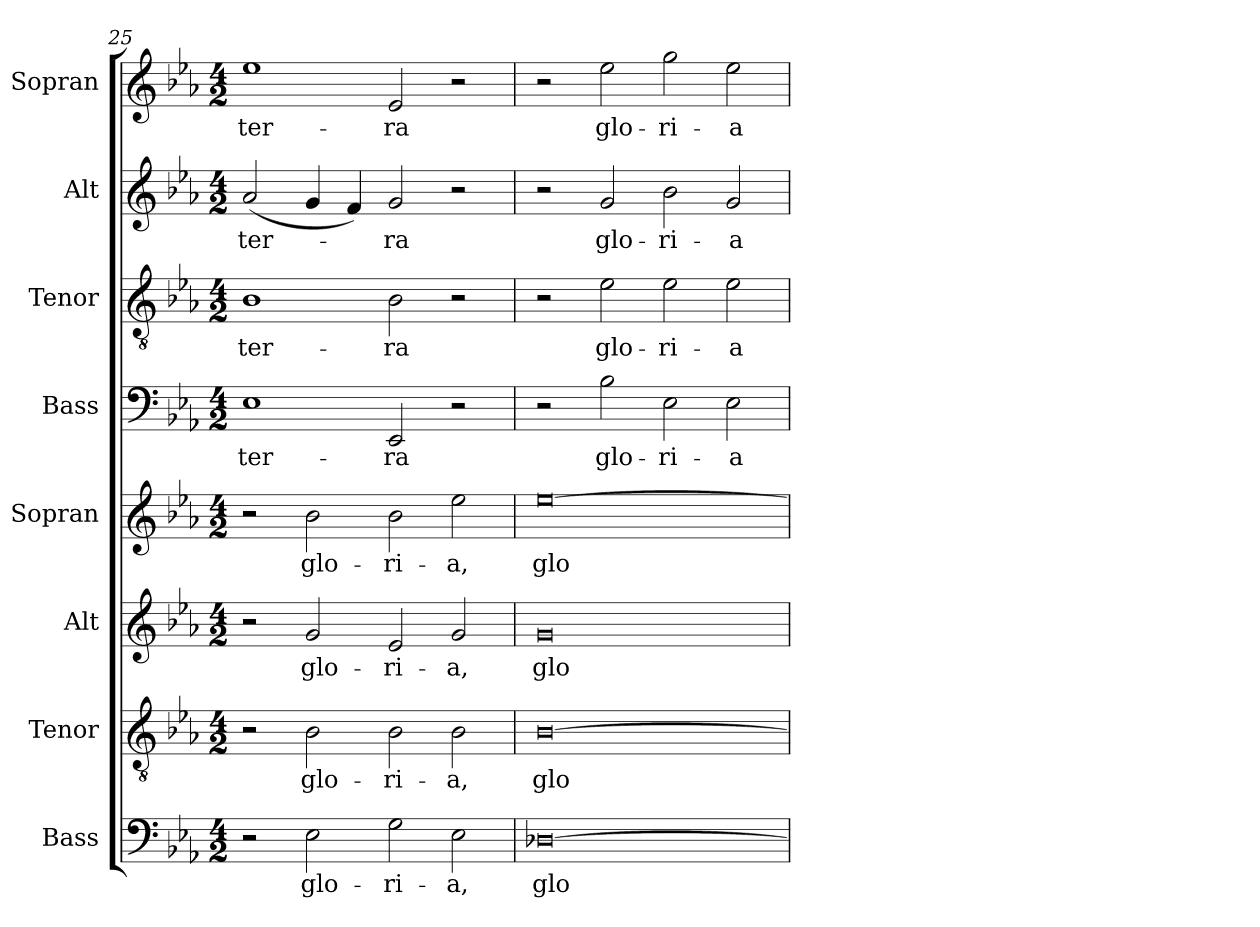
**kern	**text	**kern	**text	**kern	**text	**kern	**text	**kern	**text	**kern	**text	**kern	**text	**kern	**text
*part8	*part8	*part7	*part7	*part6	*part6	*part5	*part5	*part4	*part4	*part3	*part3	*part2	*part2	*part1	*part1
*staff8	*staff8	*staff7	*staff7	*staff6	*staff6	*staff5	*staff5	*staff4	*staff4	*staff3	*staff3	*staff2	*staff2	*staff1	*staff1
*I"Bass	*	*I"Tenor	*	*I"Alt	*	*I"Sopran	*	*I"Bass	*	*I"Tenor	*	*I"Alt	*	*I"Sopran	*
*I'B.	*	*I'T.	*	*I'A.	*	*I'S.	*	*I'B.	*	*I'T.	*	*I'A.	*	*I'S.	*
!!LO:PB:g=z
*clefF4	*	*clefGv2	*	*clefG2	*	*clefG2	*	*clefF4	*	*clefGv2	*	*clefG2	*	*clefG2	*
*k[b-e-a-]	*	*k[b-e-a-]	*	*k[b-e-a-]	*	*k[b-e-a-]	*	*k[b-e-a-]	*	*k[b-e-a-]	*	*k[b-e-a-]	*	*k[b-e-a-]	*
*E-:	*	*E-:	*	*E-:	*	*E-:	*	*E-:	*	*E-:	*	*E-:	*	*E-:	*
*M4/2	*	*M4/2	*	*M4/2	*	*M4/2	*	*M4/2	*	*M4/2	*	*M4/2	*	*M4/2	*
=25	=25	=25	=25	=25	=25	=25	=25	=25	=25	=25	=25	=25	=25	=25	=25
!	!	!	!	!	!	!	!	!	!LO:LY:b	!	!LO:LY:b	!	!LO:LY:b	!	!LO:LY:b
2r	.	2r	.	2r	.	2r	.	1E-	ter-	1B-	ter-	(<2a-/	ter-	1ee-	ter-
!	!LO:LY:b	!	!LO:LY:b	!	!LO:LY:b	!	!LO:LY:b	!	!	!	!	!	!	!	!
2E-\	glo-	2B-\	glo-	2g/	glo-	2b-\	glo-	.	.	.	.	4g/	.	.	.
.	.	.	.	.	.	.	.	.	.	.	.	4f/)	.	.	.
!	!LO:LY:b	!	!LO:LY:b	!	!LO:LY:b	!	!LO:LY:b	!	!LO:LY:b	!	!LO:LY:b	!	!LO:LY:b	!	!LO:LY:b
2G\	-ri-	2B-\	-ri-	2e-/	-ri-	2b-\	-ri-	2EE-/	-ra	2B-\	-ra	2g/	-ra	2e-/	-ra
!	!LO:LY:b	!	!LO:LY:b	!	!LO:LY:b	!	!LO:LY:b	!	!	!	!	!	!	!	!
2E-\	-a,	2B-\	-a,	2g/	-a,	2ee-\	-a,	2r	.	2r	.	2r	.	2r	.
=26	=26	=26	=26	=26	=26	=26	=26	=26	=26	=26	=26	=26	=26	=26	=26
!	!LO:LY:b	!	!LO:LY:b	!	!LO:LY:b	!	!LO:LY:b	!	!	!	!	!	!	!	!
[0D-X	glo-	[0B-	glo-	0g	glo-	[0ee-	glo-	2r	.	2r	.	2r	.	2r	.
!	!	!	!	!	!	!	!	!	!LO:LY:b	!	!LO:LY:b	!	!LO:LY:b	!	!LO:LY:b
.	.	.	.	.	.	.	.	2B-\	glo-	2e-\	glo-	2g/	glo-	2ee-\	glo-
!	!	!	!	!	!	!	!	!	!LO:LY:b	!	!LO:LY:b	!	!LO:LY:b	!	!LO:LY:b
.	.	.	.	.	.	.	.	2E-\	-ri-	2e-\	-ri-	2b-\	-ri-	2gg\	-ri-
!	!	!	!	!	!	!	!	!	!LO:LY:b	!	!LO:LY:b	!	!LO:LY:b	!	!LO:LY:b
.	.	.	.	.	.	.	.	2E-\	-a	2e-\	-a	2g/	-a	2ee-\	-a
=	=	=	=	=	=	=	=	=	=	=	=	=	=	=	=
*-	*-	*-	*-	*-	*-	*-	*-	*-	*-	*-	*-	*-	*-	*-	*-
